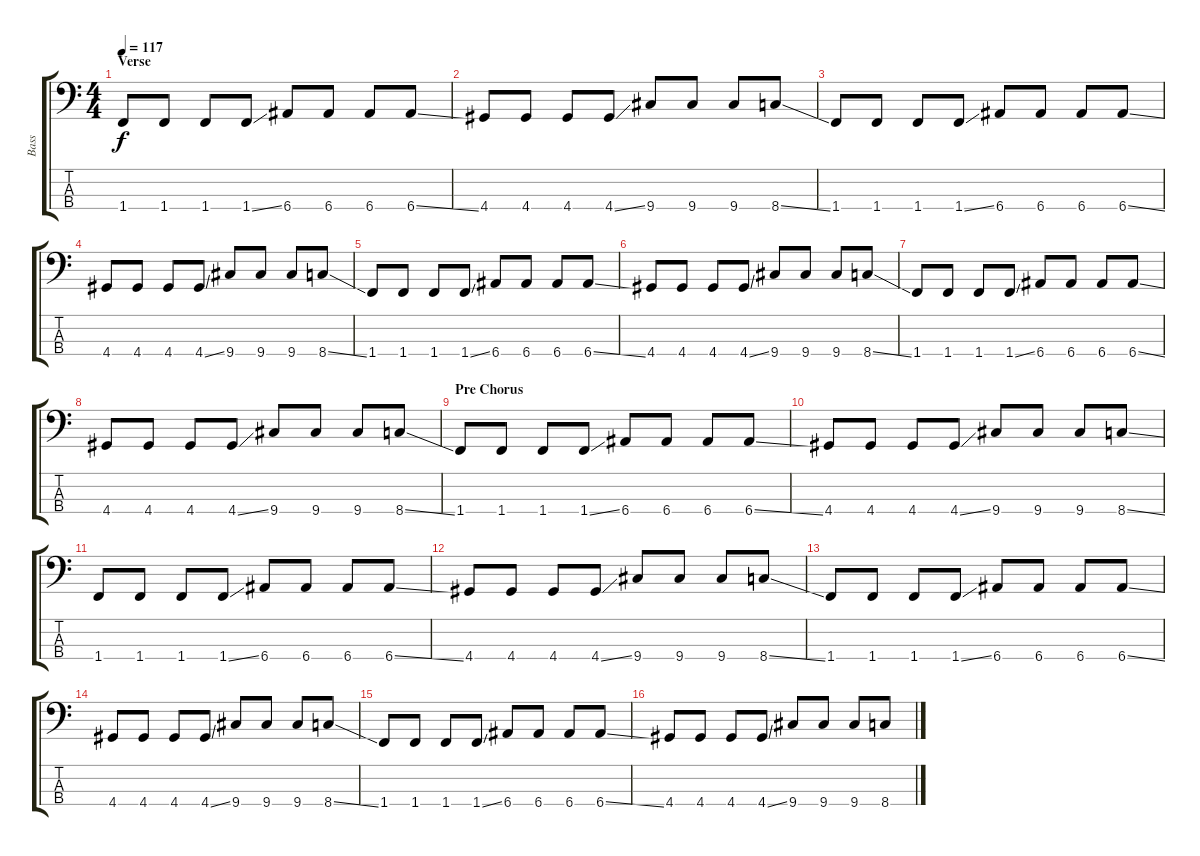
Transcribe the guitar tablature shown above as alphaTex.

\track ("Bass" "Bass") {instrument electricbassfinger}
\staff {score tabs}
\tuning (G2 D2 A1 E1) {hide}
\ts (4 4)
\section ("" "Verse")
\tempo 117
\clef f4
\ks c
1.4.8{dy f} 1.4.8 1.4.8 1.4{ss}.8 6.4.8 6.4.8 6.4.8 6.4{ss}.8 |
4.4.8 4.4.8 4.4.8 4.4{ss}.8 9.4.8 9.4.8 9.4.8 8.4{ss}.8 |
1.4.8 1.4.8 1.4.8 1.4{ss}.8 6.4.8 6.4.8 6.4.8 6.4{ss}.8 |
4.4.8 4.4.8 4.4.8 4.4{ss}.8 9.4.8 9.4.8 9.4.8 8.4{ss}.8 |
1.4.8 1.4.8 1.4.8 1.4{ss}.8 6.4.8 6.4.8 6.4.8 6.4{ss}.8 |
4.4.8 4.4.8 4.4.8 4.4{ss}.8 9.4.8 9.4.8 9.4.8 8.4{ss}.8 |
1.4.8 1.4.8 1.4.8 1.4{ss}.8 6.4.8 6.4.8 6.4.8 6.4{ss}.8 |
4.4.8 4.4.8 4.4.8 4.4{ss}.8 9.4.8 9.4.8 9.4.8 8.4{ss}.8 |
\section ("" "Pre Chorus")
1.4.8 1.4.8 1.4.8 1.4{ss}.8 6.4.8 6.4.8 6.4.8 6.4{ss}.8 |
4.4.8 4.4.8 4.4.8 4.4{ss}.8 9.4.8 9.4.8 9.4.8 8.4{ss}.8 |
1.4.8 1.4.8 1.4.8 1.4{ss}.8 6.4.8 6.4.8 6.4.8 6.4{ss}.8 |
4.4.8 4.4.8 4.4.8 4.4{ss}.8 9.4.8 9.4.8 9.4.8 8.4{ss}.8 |
1.4.8 1.4.8 1.4.8 1.4{ss}.8 6.4.8 6.4.8 6.4.8 6.4{ss}.8 |
4.4.8 4.4.8 4.4.8 4.4{ss}.8 9.4.8 9.4.8 9.4.8 8.4{ss}.8 |
1.4.8 1.4.8 1.4.8 1.4{ss}.8 6.4.8 6.4.8 6.4.8 6.4{ss}.8 |
4.4.8 4.4.8 4.4.8 4.4{ss}.8 9.4.8 9.4.8 9.4.8 8.4{ss}.8
